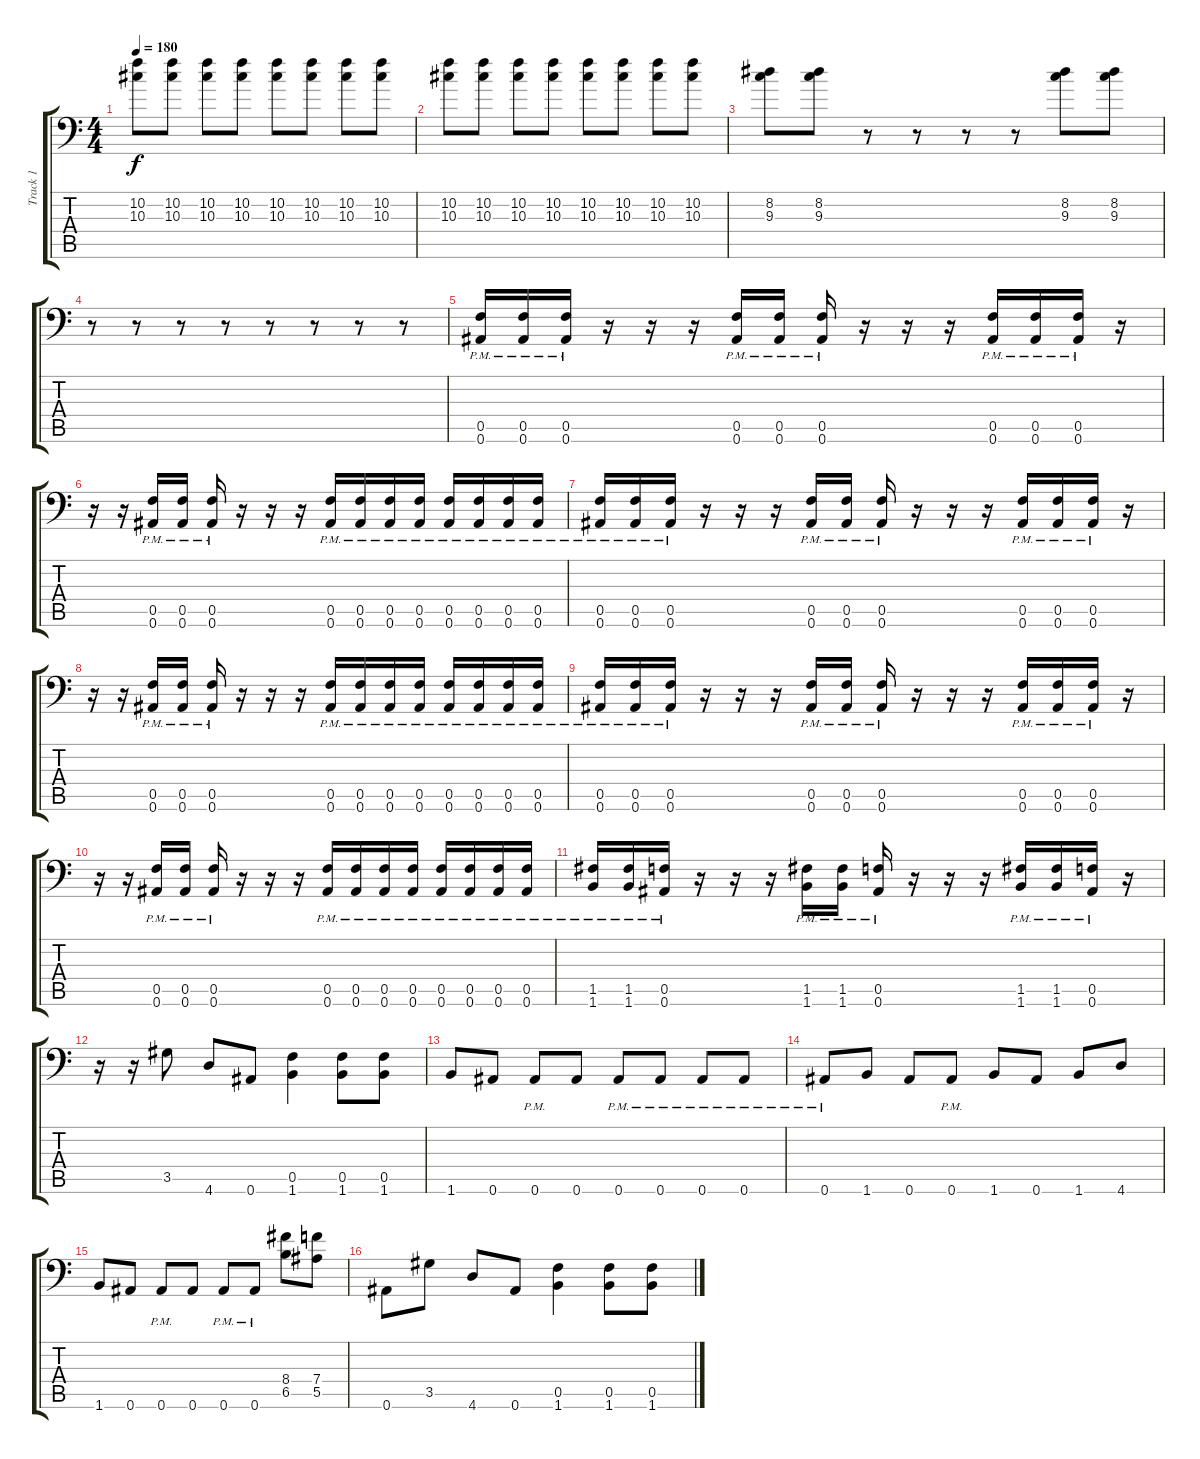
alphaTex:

\track ("Track 1" "Track 1") {instrument distortionguitar}
\staff {score tabs}
\tuning (C4 G3 Eb3 Bb2 F2 Bb1) {hide}
\ts (4 4)
\tempo 180
\clef f4
\ks c
(10.2 10.3).8{dy f} (10.2 10.3).8 (10.2 10.3).8 (10.2 10.3).8 (10.2 10.3).8 (10.2 10.3).8 (10.2 10.3).8 (10.2 10.3).8 |
(10.2 10.3).8 (10.2 10.3).8 (10.2 10.3).8 (10.2 10.3).8 (10.2 10.3).8 (10.2 10.3).8 (10.2 10.3).8 (10.2 10.3).8 |
(8.2 9.3).8 (8.2 9.3).8 r.8 r.8 r.8 r.8 (8.2 9.3).8 (8.2 9.3).8 |
r.8 r.8 r.8 r.8 r.8 r.8 r.8 r.8 |
(0.5{pm} 0.6{pm}).16 (0.5{pm} 0.6{pm}).16 (0.5{pm} 0.6{pm}).16 r.16 r.16 r.16 (0.5{pm} 0.6{pm}).16 (0.5{pm} 0.6{pm}).16 (0.5{pm} 0.6{pm}).16 r.16 r.16 r.16 (0.5{pm} 0.6{pm}).16 (0.5{pm} 0.6{pm}).16 (0.5{pm} 0.6{pm}).16 r.16 |
r.16 r.16 (0.5{pm} 0.6{pm}).16 (0.5{pm} 0.6{pm}).16 (0.5{pm} 0.6{pm}).16 r.16 r.16 r.16 (0.5{pm} 0.6{pm}).16 (0.5{pm} 0.6{pm}).16 (0.5{pm} 0.6{pm}).16 (0.5{pm} 0.6{pm}).16 (0.5{pm} 0.6{pm}).16 (0.5{pm} 0.6{pm}).16 (0.5{pm} 0.6{pm}).16 (0.5{pm} 0.6{pm}).16 |
(0.5{pm} 0.6{pm}).16 (0.5{pm} 0.6{pm}).16 (0.5{pm} 0.6{pm}).16 r.16 r.16 r.16 (0.5{pm} 0.6{pm}).16 (0.5{pm} 0.6{pm}).16 (0.5{pm} 0.6{pm}).16 r.16 r.16 r.16 (0.5{pm} 0.6{pm}).16 (0.5{pm} 0.6{pm}).16 (0.5{pm} 0.6{pm}).16 r.16 |
r.16 r.16 (0.5{pm} 0.6{pm}).16 (0.5{pm} 0.6{pm}).16 (0.5{pm} 0.6{pm}).16 r.16 r.16 r.16 (0.5{pm} 0.6{pm}).16 (0.5{pm} 0.6{pm}).16 (0.5{pm} 0.6{pm}).16 (0.5{pm} 0.6{pm}).16 (0.5{pm} 0.6{pm}).16 (0.5{pm} 0.6{pm}).16 (0.5{pm} 0.6{pm}).16 (0.5{pm} 0.6{pm}).16 |
(0.5{pm} 0.6{pm}).16 (0.5{pm} 0.6{pm}).16 (0.5{pm} 0.6{pm}).16 r.16 r.16 r.16 (0.5{pm} 0.6{pm}).16 (0.5{pm} 0.6{pm}).16 (0.5{pm} 0.6{pm}).16 r.16 r.16 r.16 (0.5{pm} 0.6{pm}).16 (0.5{pm} 0.6{pm}).16 (0.5{pm} 0.6{pm}).16 r.16 |
r.16 r.16 (0.5{pm} 0.6{pm}).16 (0.5{pm} 0.6{pm}).16 (0.5{pm} 0.6{pm}).16 r.16 r.16 r.16 (0.5{pm} 0.6{pm}).16 (0.5{pm} 0.6{pm}).16 (0.5{pm} 0.6{pm}).16 (0.5{pm} 0.6{pm}).16 (0.5{pm} 0.6{pm}).16 (0.5{pm} 0.6{pm}).16 (0.5{pm} 0.6{pm}).16 (0.5{pm} 0.6{pm}).16 |
(1.5{pm} 1.6{pm}).16 (1.5{pm} 1.6{pm}).16 (0.5{pm} 0.6{pm}).16 r.16 r.16 r.16 (1.5{pm} 1.6{pm}).16 (1.5{pm} 1.6{pm}).16 (0.5{pm} 0.6{pm}).16 r.16 r.16 r.16 (1.5{pm} 1.6{pm}).16 (1.5{pm} 1.6{pm}).16 (0.5{pm} 0.6{pm}).16 r.16 |
r.16 r.16 3.5.8 4.6.8 0.6.8 (0.5 1.6).4 (0.5 1.6).8 (0.5 1.6).8 |
1.6.8 0.6.8 0.6{pm}.8 0.6.8 0.6{pm}.8 0.6{pm}.8 0.6{pm}.8 0.6{pm}.8 |
0.6{pm}.8 1.6.8 0.6.8 0.6{pm}.8 1.6.8 0.6.8 1.6.8 4.6.8 |
1.6.8 0.6.8 0.6{pm}.8 0.6.8 0.6{pm}.8 0.6{pm}.8 (8.4 6.5).8 (7.4 5.5).8 |
0.6.8 3.5.8 4.6.8 0.6.8 (0.5 1.6).4 (0.5 1.6).8 (0.5 1.6).8
